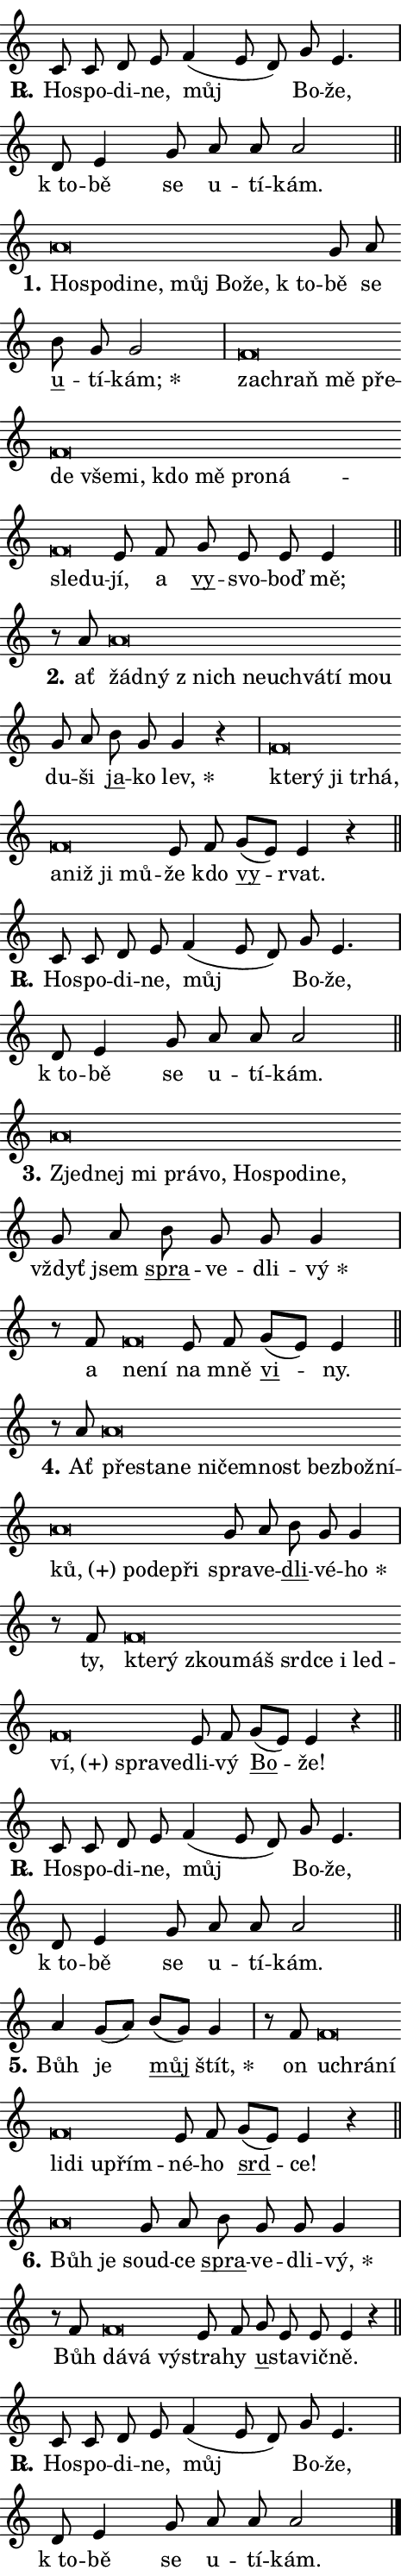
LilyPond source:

\version "2.24.0"
\header { tagline = "" }
\paper {
  indent = 0\cm
  top-margin = 0\cm
  right-margin = 0.13\cm % to fit lyric hyphens
  bottom-margin = 0\cm
  left-margin = 0\cm
  paper-width = 8\cm
  page-breaking = #ly:one-page-breaking
  system-system-spacing.basic-distance = #11
  score-system-spacing.basic-distance = #11
  ragged-last = ##f
}


%% Author: Thomas Morley
%% https://lists.gnu.org/archive/html/lilypond-user/2020-05/msg00002.html
#(define (line-position grob)
"Returns position of @var[grob} in current system:
   @code{'start}, if at first time-step
   @code{'end}, if at last time-step
   @code{'middle} otherwise
"
  (let* ((col (ly:item-get-column grob))
         (ln (ly:grob-object col 'left-neighbor))
         (rn (ly:grob-object col 'right-neighbor))
         (col-to-check-left (if (ly:grob? ln) ln col))
         (col-to-check-right (if (ly:grob? rn) rn col))
         (break-dir-left
           (and
             (ly:grob-property col-to-check-left 'non-musical #f)
             (ly:item-break-dir col-to-check-left)))
         (break-dir-right
           (and
             (ly:grob-property col-to-check-right 'non-musical #f)
             (ly:item-break-dir col-to-check-right))))
        (cond ((eqv? 1 break-dir-left) 'start)
              ((eqv? -1 break-dir-right) 'end)
              (else 'middle))))

#(define (tranparent-at-line-position vctor)
  (lambda (grob)
  "Relying on @code{line-position} select the relevant enry from @var{vctor}.
Used to determine transparency,"
    (case (line-position grob)
      ((end) (not (vector-ref vctor 0)))
      ((middle) (not (vector-ref vctor 1)))
      ((start) (not (vector-ref vctor 2))))))

noteHeadBreakVisibility =
#(define-music-function (break-visibility)(vector?)
"Makes @code{NoteHead}s transparent relying on @var{break-visibility}"
#{
  \override NoteHead.transparent =
    #(tranparent-at-line-position break-visibility)
#})

#(define delete-ledgers-for-transparent-note-heads
  (lambda (grob)
    "Reads whether a @code{NoteHead} is transparent.
If so this @code{NoteHead} is removed from @code{'note-heads} from
@var{grob}, which is supposed to be @code{LedgerLineSpanner}.
As a result ledgers are not printed for this @code{NoteHead}"
    (let* ((nhds-array (ly:grob-object grob 'note-heads))
           (nhds-list
             (if (ly:grob-array? nhds-array)
                 (ly:grob-array->list nhds-array)
                 '()))
           ;; Relies on the transparent-property being done before
           ;; Staff.LedgerLineSpanner.after-line-breaking is executed.
           ;; This is fragile ...
           (to-keep
             (remove
               (lambda (nhd)
                 (ly:grob-property nhd 'transparent #f))
               nhds-list)))
      ;; TODO find a better method to iterate over grob-arrays, similiar
      ;; to filter/remove etc for lists
      ;; For now rebuilt from scratch
      (set! (ly:grob-object grob 'note-heads)  '())
      (for-each
        (lambda (nhd)
          (ly:pointer-group-interface::add-grob grob 'note-heads nhd))
        to-keep))))

squashNotes = {
  \override NoteHead.X-extent = #'(-0.2 . 0.2)
  \override NoteHead.Y-extent = #'(-0.75 . 0)
  \override NoteHead.stencil =
    #(lambda (grob)
       (let ((pos (ly:grob-property grob 'staff-position)))
         (begin
           (if (< pos -7) (display "ERROR: Lower brevis then expected\n") (display ""))
           (if (<= pos -6) ly:text-interface::print ly:note-head::print))))
}
unSquashNotes = {
  \revert NoteHead.X-extent
  \revert NoteHead.Y-extent
  \revert NoteHead.stencil
}

hideNotes = \noteHeadBreakVisibility #begin-of-line-visible
unHideNotes = \noteHeadBreakVisibility #all-visible

% work-around for resetting accidentals
% https://lilypond.org/doc/v2.23/Documentation/notation/displaying-rhythms#unmetered-music
cadenzaMeasure = {
  \cadenzaOff
  \partial 1024 s1024
  \cadenzaOn
}

#(define-markup-command (accent layout props text) (markup?)
  "Underline accented syllable"
  (interpret-markup layout props
    #{\markup \override #'(offset . 4.3) \underline { #text }#}))

responsum = \markup \concat {
  "R" \hspace #-1.05 \path #0.1 #'((moveto 0 0.07) (lineto 0.9 0.8)) \hspace #0.05 "."
}

spaceSize = #0.6828661417322834 % exact space size for TeX Gyre Schola

\layout {
  \context {
    \Staff
    \remove "Time_signature_engraver"
    \override LedgerLineSpanner.after-line-breaking = #delete-ledgers-for-transparent-note-heads
  }
  \context {
    \Lyrics {
      \override LyricSpace.minimum-distance = \spaceSize
      \override LyricText.font-name = #"TeX Gyre Schola"
      \override LyricText.font-size = 1
      \override StanzaNumber.font-name = #"TeX Gyre Schola Bold"
      \override StanzaNumber.font-size = 1
    }
  }
  \context {
    \Score 
    \override NoteHead.text =
      #(lambda (grob) 
        (let ((pos (ly:grob-property grob 'staff-position)))
          #{\markup {
            \combine
              \halign #-0.55 \raise #(if (= pos -6) 0 0.5) \override #'(thickness . 2) \draw-line #'(3.2 . 0)
              \musicglyph "noteheads.sM1"
          }#}))
  }
}

% magnetic-lyrics.ily
%
%   written by
%     Jean Abou Samra <jean@abou-samra.fr>
%     Werner Lemberg <wl@gnu.org>
%
%   adapted by
%     Jiri Hon <jiri.hon@gmail.com>
%
% Version 2022-Apr-15

% https://www.mail-archive.com/lilypond-user@gnu.org/msg149350.html

#(define (Left_hyphen_pointer_engraver context)
   "Collect syllable-hyphen-syllable occurrences in lyrics and store
them in properties.  This engraver only looks to the left.  For
example, if the lyrics input is @code{foo -- bar}, it does the
following.

@itemize @bullet
@item
Set the @code{text} property of the @code{LyricHyphen} grob between
@q{foo} and @q{bar} to @code{foo}.

@item
Set the @code{left-hyphen} property of the @code{LyricText} grob with
text @q{foo} to the @code{LyricHyphen} grob between @q{foo} and
@q{bar}.
@end itemize

Use this auxiliary engraver in combination with the
@code{lyric-@/text::@/apply-@/magnetic-@/offset!} hook."
   (let ((hyphen #f)
         (text #f))
     (make-engraver
      (acknowledgers
       ((lyric-syllable-interface engraver grob source-engraver)
        (set! text grob)))
      (end-acknowledgers
       ((lyric-hyphen-interface engraver grob source-engraver)
        ;(when (not (grob::has-interface grob 'lyric-space-interface))
          (set! hyphen grob)));)
      ((stop-translation-timestep engraver)
       (when (and text hyphen)
         (ly:grob-set-object! text 'left-hyphen hyphen))
       (set! text #f)
       (set! hyphen #f)))))

#(define (lyric-text::apply-magnetic-offset! grob)
   "If the space between two syllables is less than the value in
property @code{LyricText@/.details@/.squash-threshold}, move the right
syllable to the left so that it gets concatenated with the left
syllable.

Use this function as a hook for
@code{LyricText@/.after-@/line-@/breaking} if the
@code{Left_@/hyphen_@/pointer_@/engraver} is active."
   (let ((hyphen (ly:grob-object grob 'left-hyphen #f)))
     (when hyphen
       (let ((left-text (ly:spanner-bound hyphen LEFT)))
         (when (grob::has-interface left-text 'lyric-syllable-interface)
           (let* ((common (ly:grob-common-refpoint grob left-text X))
                  (this-x-ext (ly:grob-extent grob common X))
                  (left-x-ext
                   (begin
                     ;; Trigger magnetism for left-text.
                     (ly:grob-property left-text 'after-line-breaking)
                     (ly:grob-extent left-text common X)))
                  ;; `delta` is the gap width between two syllables.
                  (delta (- (interval-start this-x-ext)
                            (interval-end left-x-ext)))
                  (details (ly:grob-property grob 'details))
                  (threshold (assoc-get 'squash-threshold details 0.2)))
             (when (< delta threshold)
               (let* (;; We have to manipulate the input text so that
                      ;; ligatures crossing syllable boundaries are not
                      ;; disabled.  For languages based on the Latin
                      ;; script this is essentially a beautification.
                      ;; However, for non-Western scripts it can be a
                      ;; necessity.
                      (lt (ly:grob-property left-text 'text))
                      (rt (ly:grob-property grob 'text))
                      (is-space (grob::has-interface hyphen 'lyric-space-interface))
                      (space (if is-space " " ""))
                      (extra-delta (if is-space spaceSize 0))
                      ;; Append new syllable.
                      (ltrt-space (if (and (string? lt) (string? rt))
                                (string-append lt space rt)
                                (make-concat-markup (list lt space rt))))
                      ;; Right-align `ltrt` to the right side.
                      (ltrt-space-markup (grob-interpret-markup
                               grob
                               (make-translate-markup
                                (cons (interval-length this-x-ext) 0)
                                (make-right-align-markup ltrt-space)))))
                 (begin
                   ;; Don't print `left-text`.
                   (ly:grob-set-property! left-text 'stencil #f)
                   ;; Set text and stencil (which holds all collected
                   ;; syllables so far) and shift it to the left.
                   (ly:grob-set-property! grob 'text ltrt-space)
                   (ly:grob-set-property! grob 'stencil ltrt-space-markup)
                   (ly:grob-translate-axis! grob (- (- delta extra-delta)) X))))))))))


#(define (lyric-hyphen::displace-bounds-first grob)
   ;; Make very sure this callback isn't triggered too early.
   (let ((left (ly:spanner-bound grob LEFT))
         (right (ly:spanner-bound grob RIGHT)))
     (ly:grob-property left 'after-line-breaking)
     (ly:grob-property right 'after-line-breaking)
     (ly:lyric-hyphen::print grob)))

squashThreshold = #0.4

\layout {
  \context {
    \Lyrics
    \consists #Left_hyphen_pointer_engraver
    \override LyricText.after-line-breaking =
      #lyric-text::apply-magnetic-offset!
    \override LyricHyphen.stencil = #lyric-hyphen::displace-bounds-first
    \override LyricText.details.squash-threshold = \squashThreshold
    \override LyricHyphen.minimum-distance = 0
    \override LyricHyphen.minimum-length = \squashThreshold
  }
}

squashText = \override LyricText.details.squash-threshold = 9999
unSquashText = \override LyricText.details.squash-threshold = \squashThreshold

leftText = \override LyricText.self-alignment-X = #LEFT
unLeftText = \revert LyricText.self-alignment-X

starOffset = #(lambda (grob) 
                (let ((x_offset (ly:self-alignment-interface::aligned-on-x-parent grob)))
                  (if (= x_offset 0) 0 (+ x_offset 1.2))))

star = #(define-music-function (syllable)(string?)
"Append star separator at the end of a syllable"
#{
  \once \override LyricText.X-offset = #starOffset
  \lyricmode { \markup {
    #syllable
    \override #'((font-name . "TeX Gyre Schola Bold")) \hspace #0.2 \lower #0.65 \larger "*"
  } }
#})

starAccent = #(define-music-function (syllable)(string?)
"Append star separator at the end of a syllable and make accent"
#{
  \once \override LyricText.X-offset = #starOffset
  \lyricmode { \markup {
    \accent #syllable
    \override #'((font-name . "TeX Gyre Schola Bold")) \hspace #0.2 \lower #0.65 \larger "*"
  } }
#})

breath = #(define-music-function (syllable)(string?)
"Append breathing indicator at the end of a syllable"
#{
  \lyricmode { \markup { #syllable "+" } }
#})

optionalBreath = #(define-music-function (syllable)(string?)
"Append optional breathing indicator at the end of a syllable"
#{
  \lyricmode { \markup { #syllable "(+)" } }
#})


\score {
    <<
        \new Voice = "melody" { \cadenzaOn \key c \major \relative { c'8 c d e f4( e8 d)] g e4. \cadenzaMeasure \bar "|" d8 e4 g8 a a a2 \cadenzaMeasure \bar "||" \break } }
        \new Lyrics \lyricsto "melody" { \lyricmode { \set stanza = \responsum
Ho -- spo -- di -- ne, můj Bo -- že, "k to" -- bě se u -- tí -- kám. } }
    >>
    \layout {}
}

\score {
    <<
        \new Voice = "melody" { \cadenzaOn \key c \major \relative { \squashNotes a'\breve*1/16 \hideNotes \breve*1/16 \bar "" \breve*1/16 \bar "" \breve*1/16 \bar "" \breve*1/16 \bar "" \breve*1/16 \bar "" \breve*1/16 \breve*1/16 \bar "" \unHideNotes \unSquashNotes g8 a \bar "" b g g2 \cadenzaMeasure \bar "|" \squashNotes f\breve*1/16 \hideNotes \breve*1/16 \bar "" \breve*1/16 \bar "" \breve*1/16 \bar "" \breve*1/16 \bar "" \breve*1/16 \bar "" \breve*1/16 \bar "" \breve*1/16 \bar "" \breve*1/16 \bar "" \breve*1/16 \bar "" \breve*1/16 \bar "" \breve*1/16 \breve*1/16 \bar "" \unHideNotes \unSquashNotes e8 f \bar "" g e e e4 \cadenzaMeasure \bar "||" \break } }
        \new Lyrics \lyricsto "melody" { \lyricmode { \set stanza = "1."
\leftText Ho -- \squashText spo -- di -- ne, můj Bo -- že, "k to" -- \unLeftText \unSquashText bě se \markup \accent u -- tí -- \star kám; \leftText za -- \squashText chraň mě pře -- de vše -- mi, kdo mě pro -- ná -- sle -- du -- \unLeftText \unSquashText jí, a \markup \accent vy -- svo -- boď mě; } }
    >>
    \layout {}
}

\score {
    <<
        \new Voice = "melody" { \cadenzaOn \key c \major \relative { r8 a' \squashNotes a\breve*1/16 \hideNotes \breve*1/16 \bar "" \breve*1/16 \bar "" \breve*1/16 \bar "" \breve*1/16 \bar "" \breve*1/16 \bar "" \breve*1/16 \breve*1/16 \bar "" \unHideNotes \unSquashNotes g8 a \bar "" b g g4 r \cadenzaMeasure \bar "|" \squashNotes f\breve*1/16 \hideNotes \breve*1/16 \bar "" \breve*1/16 \bar "" \breve*1/16 \bar "" \breve*1/16 \bar "" \breve*1/16 \bar "" \breve*1/16 \bar "" \breve*1/16 \breve*1/16 \bar "" \unHideNotes \unSquashNotes e8 f \bar "" g[( e)] e4 r \cadenzaMeasure \bar "||" \break } }
        \new Lyrics \lyricsto "melody" { \lyricmode { \set stanza = "2."
ať \leftText žád -- \squashText ný "z nich" ne -- u -- chvá -- tí mou \unLeftText \unSquashText du -- ši \markup \accent ja -- ko \star lev, \leftText kte -- \squashText rý ji tr -- há, a -- niž ji mů -- \unLeftText \unSquashText že kdo \markup \accent vy -- rvat. } }
    >>
    \layout {}
}

\score {
    <<
        \new Voice = "melody" { \cadenzaOn \key c \major \relative { c'8 c d e f4( e8 d)] g e4. \cadenzaMeasure \bar "|" d8 e4 g8 a a a2 \cadenzaMeasure \bar "||" \break } }
        \new Lyrics \lyricsto "melody" { \lyricmode { \set stanza = \responsum
Ho -- spo -- di -- ne, můj Bo -- že, "k to" -- bě se u -- tí -- kám. } }
    >>
    \layout {}
}

\score {
    <<
        \new Voice = "melody" { \cadenzaOn \key c \major \relative { \squashNotes a'\breve*1/16 \hideNotes \breve*1/16 \bar "" \breve*1/16 \bar "" \breve*1/16 \bar "" \breve*1/16 \bar "" \breve*1/16 \bar "" \breve*1/16 \bar "" \breve*1/16 \breve*1/16 \bar "" \unHideNotes \unSquashNotes g8 a \bar "" b g g g4 \cadenzaMeasure \bar "|" r8 f \squashNotes f\breve*1/16 \hideNotes \breve*1/16 \bar "" \unHideNotes \unSquashNotes e8 f \bar "" g[( e)] e4 \cadenzaMeasure \bar "||" \break } }
        \new Lyrics \lyricsto "melody" { \lyricmode { \set stanza = "3."
\leftText Zjed -- \squashText nej mi prá -- vo, Ho -- spo -- di -- ne, \unLeftText \unSquashText vždyť jsem \markup \accent spra -- ve -- dli -- \star vý a \leftText ne -- \squashText ní \unLeftText \unSquashText na mně \markup \accent vi -- ny. } }
    >>
    \layout {}
}

\score {
    <<
        \new Voice = "melody" { \cadenzaOn \key c \major \relative { r8 a' \squashNotes a\breve*1/16 \hideNotes \breve*1/16 \bar "" \breve*1/16 \bar "" \breve*1/16 \bar "" \breve*1/16 \bar "" \breve*1/16 \bar "" \breve*1/16 \bar "" \breve*1/16 \bar "" \breve*1/16 \bar "" \breve*1/16 \bar "" \breve*1/16 \bar "" \breve*1/16 \breve*1/16 \bar "" \unHideNotes \unSquashNotes g8 a \bar "" b g g4 \cadenzaMeasure \bar "|" r8 f \squashNotes f\breve*1/16 \hideNotes \breve*1/16 \bar "" \breve*1/16 \bar "" \breve*1/16 \bar "" \breve*1/16 \bar "" \breve*1/16 \bar "" \breve*1/16 \bar "" \breve*1/16 \bar "" \breve*1/16 \bar "" \breve*1/16 \breve*1/16 \bar "" \unHideNotes \unSquashNotes e8 f \bar "" g[( e)] e4 r \cadenzaMeasure \bar "||" \break } }
        \new Lyrics \lyricsto "melody" { \lyricmode { \set stanza = "4."
Ať \leftText pře -- \squashText sta -- ne ni -- čem -- nost bez -- bož -- ní -- \optionalBreath ků, po -- de -- při \unLeftText \unSquashText spra -- ve -- \markup \accent dli -- vé -- \star ho ty, \leftText kte -- \squashText rý zkou -- máš srd -- ce i led -- \optionalBreath ví, spra -- ve -- \unLeftText \unSquashText dli -- vý \markup \accent Bo -- že! } }
    >>
    \layout {}
}

\score {
    <<
        \new Voice = "melody" { \cadenzaOn \key c \major \relative { c'8 c d e f4( e8 d)] g e4. \cadenzaMeasure \bar "|" d8 e4 g8 a a a2 \cadenzaMeasure \bar "||" \break } }
        \new Lyrics \lyricsto "melody" { \lyricmode { \set stanza = \responsum
Ho -- spo -- di -- ne, můj Bo -- že, "k to" -- bě se u -- tí -- kám. } }
    >>
    \layout {}
}

\score {
    <<
        \new Voice = "melody" { \cadenzaOn \key c \major \relative { a'4 g8[( a)] \bar "" b[( g)] g4 \cadenzaMeasure \bar "|" r8 f \squashNotes f\breve*1/16 \hideNotes \breve*1/16 \bar "" \breve*1/16 \bar "" \breve*1/16 \bar "" \breve*1/16 \bar "" \breve*1/16 \breve*1/16 \bar "" \unHideNotes \unSquashNotes e8 f \bar "" g[( e)] e4 r \cadenzaMeasure \bar "||" \break } }
        \new Lyrics \lyricsto "melody" { \lyricmode { \set stanza = "5."
Bůh je \markup \accent můj \star štít, on \leftText u -- \squashText chrá -- ní li -- di u -- přím -- \unLeftText \unSquashText né -- ho \markup \accent srd -- ce! } }
    >>
    \layout {}
}

\score {
    <<
        \new Voice = "melody" { \cadenzaOn \key c \major \relative { \squashNotes a'\breve*1/16 \hideNotes \breve*1/16 \bar "" \unHideNotes \unSquashNotes g8 a \bar "" b g g g4 \cadenzaMeasure \bar "|" r8 f \squashNotes f\breve*1/16 \hideNotes \breve*1/16 \breve*1/16 \bar "" \unHideNotes \unSquashNotes e8 f \bar "" g e e e4 r \cadenzaMeasure \bar "||" \break } }
        \new Lyrics \lyricsto "melody" { \lyricmode { \set stanza = "6."
\leftText Bůh \squashText je \unLeftText \unSquashText soud -- ce \markup \accent spra -- ve -- dli -- \star vý, Bůh \leftText dá -- \squashText vá vý -- \unLeftText \unSquashText stra -- hy \markup \accent u -- sta -- vič -- ně. } }
    >>
    \layout {}
}

\score {
    <<
        \new Voice = "melody" { \cadenzaOn \key c \major \relative { c'8 c d e f4( e8 d)] g e4. \cadenzaMeasure \bar "|" d8 e4 g8 a a a2 \cadenzaMeasure \bar "||" \break } \bar "|." }
        \new Lyrics \lyricsto "melody" { \lyricmode { \set stanza = \responsum
Ho -- spo -- di -- ne, můj Bo -- že, "k to" -- bě se u -- tí -- kám. } }
    >>
    \layout {}
}
